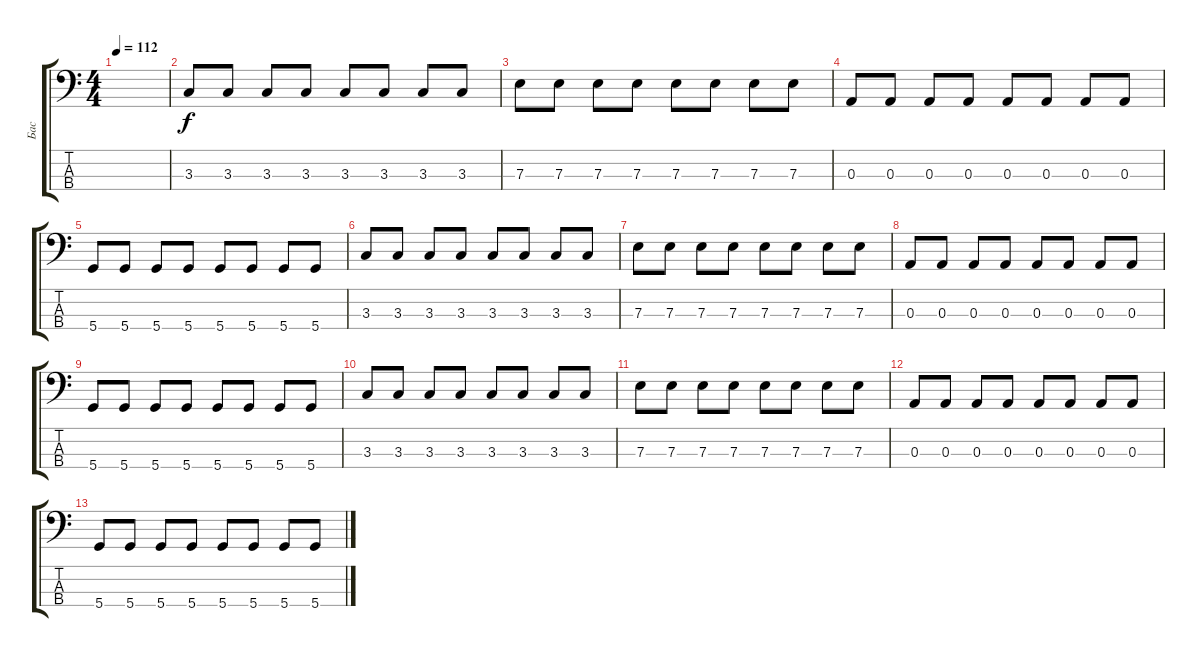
\track ("Бас" "Бас") {instrument electricbassfinger}
\staff {score tabs}
\tuning (G2 D2 A1 D1) {hide}
\ts (4 4)
\tempo 112
\clef f4
\ks c
|
3.3.8 3.3.8 3.3.8 3.3.8 3.3.8 3.3.8 3.3.8 3.3.8 |
7.3.8 7.3.8 7.3.8 7.3.8 7.3.8 7.3.8 7.3.8 7.3.8 |
0.3.8 0.3.8 0.3.8 0.3.8 0.3.8 0.3.8 0.3.8 0.3.8 |
5.4.8 5.4.8 5.4.8 5.4.8 5.4.8 5.4.8 5.4.8 5.4.8 |
3.3.8 3.3.8 3.3.8 3.3.8 3.3.8 3.3.8 3.3.8 3.3.8 |
7.3.8 7.3.8 7.3.8 7.3.8 7.3.8 7.3.8 7.3.8 7.3.8 |
0.3.8 0.3.8 0.3.8 0.3.8 0.3.8 0.3.8 0.3.8 0.3.8 |
5.4.8 5.4.8 5.4.8 5.4.8 5.4.8 5.4.8 5.4.8 5.4.8 |
3.3.8 3.3.8 3.3.8 3.3.8 3.3.8 3.3.8 3.3.8 3.3.8 |
7.3.8 7.3.8 7.3.8 7.3.8 7.3.8 7.3.8 7.3.8 7.3.8 |
0.3.8 0.3.8 0.3.8 0.3.8 0.3.8 0.3.8 0.3.8 0.3.8 |
5.4.8 5.4.8 5.4.8 5.4.8 5.4.8 5.4.8 5.4.8 5.4.8
